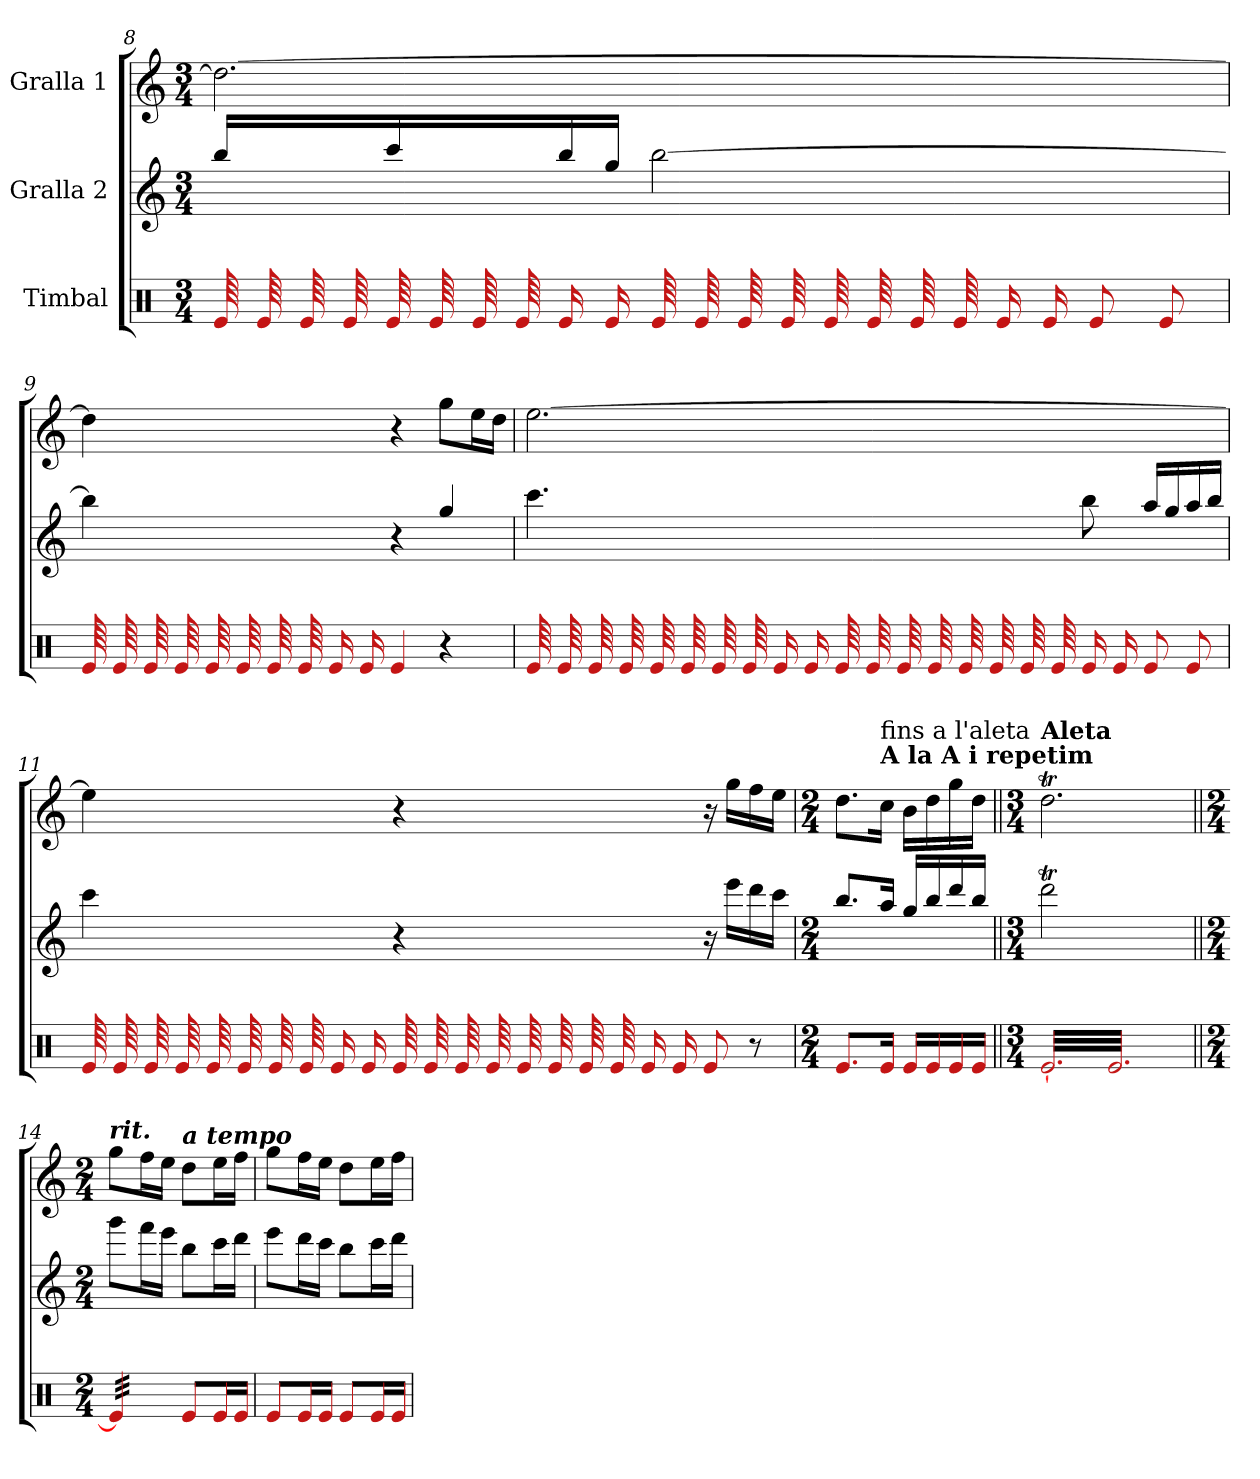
**kern	**kern	**kern
*part3	*part2	*part1
*staff3	*staff2	*staff1
*I"Timbal	*I"Gralla 2	*I"Gralla 1
!!LO:LB:g=z
*clefX	*clefG2	*clefG2
*	*ITrd8c14	*
*k[]	*k[]	*k[]
*M3/4	*M3/4	*M3/4
=8	=8	=8
*tremolo	*	*
64e/LLLL	16b/LL	2.dd\_
64e/	.	.
64e/	.	.
64e/	.	.
64e/	16cc/	.
64e/	.	.
64e/	.	.
64e/	.	.
*Xtremolo	*	*
16e/L	16b/	.
16e/JJ	16g/JJ	.
*tremolo	*	*
64e/LLLL	[2b\	.
64e/	.	.
64e/	.	.
64e/	.	.
64e/	.	.
64e/	.	.
64e/	.	.
64e/	.	.
*Xtremolo	*	*
16e/L	.	.
16e/JJ	.	.
8e/L	.	.
8e/J	.	.
=9	=9	=9
*tremolo	*	*
64e/LLLL	4b\]	4dd\]
64e/	.	.
64e/	.	.
64e/	.	.
64e/	.	.
64e/	.	.
64e/	.	.
64e/	.	.
*Xtremolo	*	*
16e/L	.	.
16e/JJ	.	.
4e/	4r	4r
4r	4g/	8gg\L
.	.	16ee\L
.	.	16dd\JJ
=10	=10	=10
*tremolo	*	*
64e/LLLL	4.cc\	[2.ee\
64e/	.	.
64e/	.	.
64e/	.	.
64e/	.	.
64e/	.	.
64e/	.	.
64e/	.	.
*Xtremolo	*	*
16e/L	.	.
16e/JJ	.	.
*tremolo	*	*
64e/LLLL	.	.
64e/	.	.
64e/	.	.
64e/	.	.
64e/	.	.
64e/	.	.
64e/	.	.
64e/	.	.
*Xtremolo	*	*
16e/L	8b\	.
16e/JJ	.	.
8e/L	16a/LL	.
.	16g/	.
8e/J	16a/	.
.	16b/JJ	.
=11	=11	=11
*tremolo	*	*
64e/LLLL	4cc\	4ee\]
64e/	.	.
64e/	.	.
64e/	.	.
64e/	.	.
64e/	.	.
64e/	.	.
64e/	.	.
*Xtremolo	*	*
16e/L	.	.
16e/JJ	.	.
*tremolo	*	*
64e/LLLL	4r	4r
64e/	.	.
64e/	.	.
64e/	.	.
64e/	.	.
64e/	.	.
64e/	.	.
64e/	.	.
*Xtremolo	*	*
16e/L	.	.
16e/JJ	.	.
8e/	16r	16r
.	16ee\LL	16gg\LL
8r	16dd\	16ff\
.	16cc\JJ	16ee\JJ
!!LO:LB:g=z
=12	=12	=12
*M2/4	*M2/4	*M2/4
8.e/L	8.b/L	8.dd\L
!	!	!LO:TX:a:B:t=A la A i repetim
!	!	!LO:TX:a:t=fins a l'aleta
16e/Jk	16a/Jk	16cc\Jk
16e/LL	16g/LL	16b\LL
16e/	16b/	16dd\
16e/	16dd/	16gg\
16e/JJ	16b/JJ	16dd\JJ
=13||	=13||	=13||
*M3/4	*M3/4	*M3/4
!	!	!LO:TX:a:B:t=Aleta
*tremolo	*	*
[32e/LLL	2ddT\	2.ddT\
32e/	.	.
32e/	.	.
32e/	.	.
32e/	.	.
32e/	.	.
32e/	.	.
32e/	.	.
32e/	.	.
32e/	.	.
32e/	.	.
32e/	.	.
32e/	.	.
32e/	.	.
32e/	.	.
32e/	.	.
32e/	4ryy	.
32e/	.	.
32e/	.	.
32e/	.	.
32e/	.	.
32e/	.	.
32e/	.	.
32e/JJJ	.	.
=14||	=14||	=14||
*M2/4	*M2/4	*M2/4
!	!	!LO:TX:a:Bi:t=rit.
32e/]LLL	8gg\L	8gg\L
32e/	.	.
32e/	.	.
32e/	.	.
32e/	16ff\L	16ff\L
32e/	.	.
32e/	16ee\JJ	16ee\JJ
32e/JJJ	.	.
*Xtremolo	*	*
!	!	!LO:TX:a:Bi:t=a tempo
8e/L	8b\L	8dd\L
16e/L	16cc\L	16ee\L
16e/JJ	16dd\JJ	16ff\JJ
=15	=15	=15
8e/L	8ee\L	8gg\L
16e/L	16dd\L	16ff\L
16e/JJ	16cc\JJ	16ee\JJ
8e/L	8b\L	8dd\L
16e/L	16cc\L	16ee\L
16e/JJ	16dd\JJ	16ff\JJ
=	=	=
*-	*-	*-
